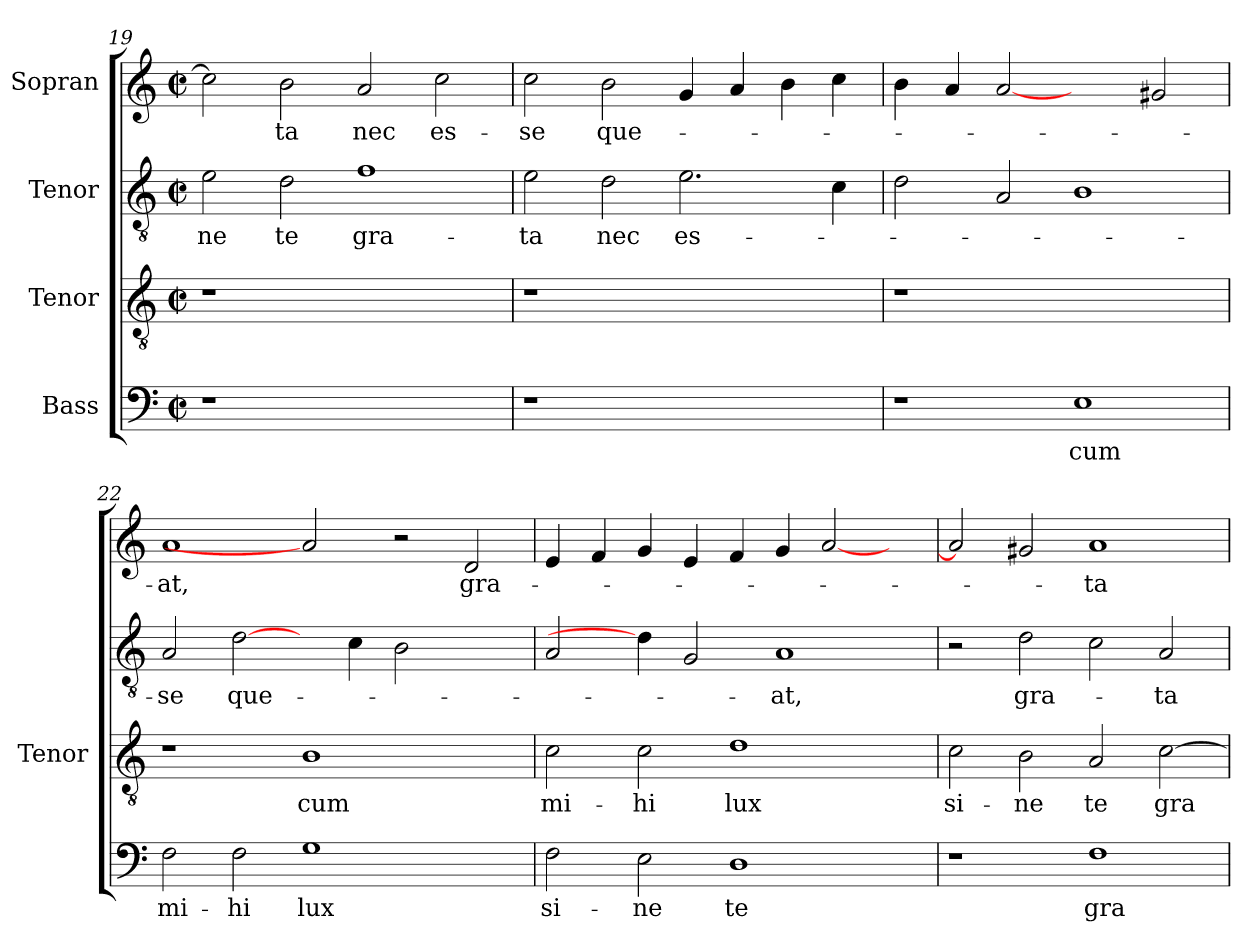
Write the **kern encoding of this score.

**kern	**text	**kern	**text	**kern	**text	**kern	**text
*part4	*part4	*part3	*part3	*part2	*part2	*part1	*part1
*staff4	*staff4	*staff3	*staff3	*staff2	*staff2	*staff1	*staff1
*I"Bass	*	*I"Tenor	*	*I"Tenor	*	*I"Sopran	*
*	*	*I'Tenor	*	*	*	*	*
*clefF4	*	*clefGv2	*	*clefGv2	*	*clefG2	*
*	*	*ITrd7c12	*	*ITrd7c12	*	*	*
*k[]	*	*k[]	*	*k[]	*	*k[]	*
*M2/2	*	*M2/2	*	*M2/2	*	*M2/2	*
*met(c|)	*	*met(c|)	*	*met(c|)	*	*met(c|)	*
=19	=19	=19	=19	=19	=19	=19	=19
!LO:N:vis=1	!	!LO:N:vis=1	!	!	!	!	!
!	!	!	!	!	!LO:LY:b:color=#000000	!	!
1r	.	1r	.	2Ei\	-ne	2cci\]	.
!	!	!	!	!	!LO:LY:b:color=#000000	!	!
!	!	!	!	!	!	!	!LO:LY:b:color=#000000
.	.	.	.	2Di\	te	2bi\	-ta
!	!	!	!	!	!LO:LY:b:color=#000000	!	!
!	!	!	!	!	!	!	!LO:LY:b:color=#000000
1ryy	.	1ryy	.	1Fi	gra-	2ai/	nec
!	!	!	!	!	!	!	!LO:LY:b:color=#000000
.	.	.	.	.	.	2cci\	es-
=20	=20	=20	=20	=20	=20	=20	=20
!LO:N:vis=1	!	!LO:N:vis=1	!	!	!	!	!
!	!	!	!	!	!LO:LY:b:color=#000000	!	!
!	!	!	!	!	!	!	!LO:LY:b:color=#000000
1r	.	1r	.	2Ei\	-ta	2cci\	-se
!	!	!	!	!	!LO:LY:b:color=#000000	!	!
!	!	!	!	!	!	!	!LO:LY:b:color=#000000
.	.	.	.	2Di\	nec	2bi\	que-
!	!	!	!	!	!LO:LY:b:color=#000000	!	!
1ryy	.	1ryy	.	2.Ei\	es-	4gi/	.
.	.	.	.	.	.	4ai/	.
.	.	.	.	.	.	4bi\	.
.	.	.	.	4Ci\	.	4cci\	.
=21	=21	=21	=21	=21	=21	=21	=21
!	!	!LO:N:vis=1	!	!	!	!	!
1r	.	1r	.	2Di\	.	4bi\	.
.	.	.	.	.	.	4ai/	.
.	.	.	.	2AAi/	.	[2ai	.
!	!LO:LY:b:color=#000000	!	!	!	!	!	!
1Ei	cum	1ryy	.	1BBi	.	2ryy	.
.	.	.	.	.	.	2g#Xi/	.
!!LO:LB:g=z
=22	=22	=22	=22	=22	=22	=22	=22
!	!LO:LY:b:color=#000000	!	!	!	!	!	!
!	!	!	!	!	!LO:LY:b:color=#000000	!	!
!	!	!	!	!	!	!	!LO:LY:b:color=#000000
2Fi\	mi-	1r	.	2AAi/	-se	1ai	-at,
!	!LO:LY:b:color=#000000	!	!	!	!	!	!
!	!	!	!	!	!LO:LY:b:color=#000000	!	!
2Fi\	-hi	.	.	[2Di\	que-	.	.
!	!LO:LY:b:color=#000000	!	!	!	!	!	!
!	!	!	!LO:LY:b:color=#000000	!	!	!	!
1Gi	lux	1BBi	cum	4ryy	.	2ai]	.
.	.	.	.	4Ci\	.	.	.
.	.	.	.	2BBi\	.	2r	.
!	!	!	!	!	!	!	!LO:LY:b:color=#000000
2ryy	.	2ryy	.	2ryy	.	2di/	gra-
=23	=23	=23	=23	=23	=23	=23	=23
!	!LO:LY:b:color=#000000	!	!	!	!	!	!
!	!	!	!LO:LY:b:color=#000000	!	!	!	!
2Fi\	si-	2Ci\	mi-	2AAi/	.	4ei/	.
.	.	.	.	.	.	4fi/	.
!	!LO:LY:b:color=#000000	!	!	!	!	!	!
!	!	!	!LO:LY:b:color=#000000	!	!	!	!
2Ei\	-ne	2Ci\	-hi	4Di\]	.	4gi/	.
.	.	.	.	2GGi/	.	4ei/	.
!	!LO:LY:b:color=#000000	!	!	!	!	!	!
!	!	!	!LO:LY:b:color=#000000	!	!	!	!
1Di	te	1Di	lux	.	.	4fi/	.
!	!	!	!	!	!LO:LY:b:color=#000000	!	!
.	.	.	.	1AAi	-at,	4gi/	.
.	.	.	.	.	.	[<2ai/	.
4ryy	.	4ryy	.	.	.	4ryy	.
=24	=24	=24	=24	=24	=24	=24	=24
!	!	!	!LO:LY:b:color=#000000	!	!	!	!
1r	.	2Ci\	si-	2r	.	2ai/]	.
!	!	!	!LO:LY:b:color=#000000	!	!	!	!
!	!	!	!	!	!LO:LY:b:color=#000000	!	!
.	.	2BBi\	-ne	2Di\	gra-	2g#Xi/	.
!	!LO:LY:b:color=#000000	!	!	!	!	!	!
!	!	!	!LO:LY:b:color=#000000	!	!	!	!
!	!	!	!	!	!	!	!LO:LY:b:color=#000000
1Fi	gra-	2AAi/	te	2Ci\	.	1ai	-ta
!	!	!	!LO:LY:b:color=#000000	!	!	!	!
!	!	!	!	!	!LO:LY:b:color=#000000	!	!
.	.	[>2Ci\	gra-	2AAi/	-ta	.	.
=	=	=	=	=	=	=	=
*-	*-	*-	*-	*-	*-	*-	*-
